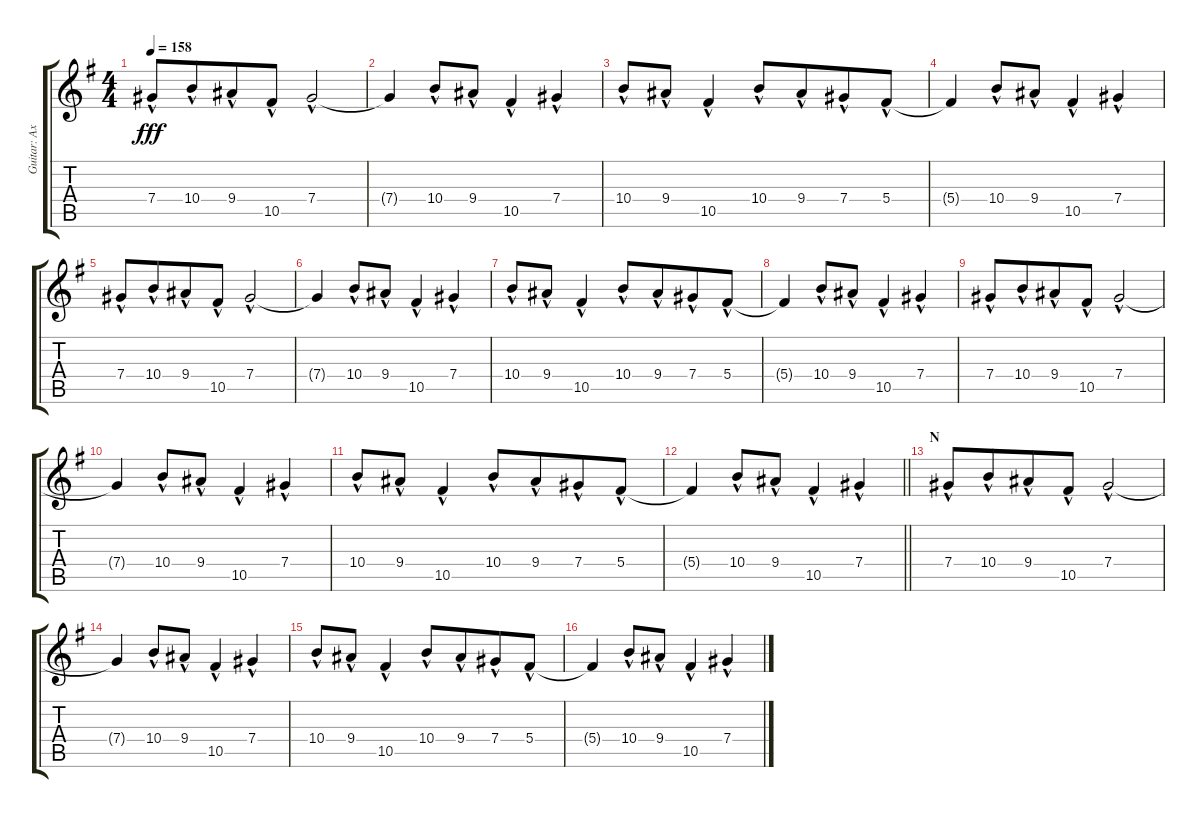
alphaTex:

\track ("Guitar: Axel" "Guitar: Ax") {instrument overdrivenguitar}
\staff {score tabs}
\tuning (Eb4 Bb3 Gb3 Db3 Ab2 Eb2) {hide}
\ts (4 4)
\tempo 158
\clef g2
\ks g
7.4{hac}.8{dy fff} 10.4{hac}.8{beam merge} 9.4{hac}.8 10.5{hac}.8 7.4{hac}.2 |
7.4{t}.4 10.4{hac}.8 9.4{hac}.8 10.5{hac}.4 7.4{hac}.4 |
10.4{hac}.8 9.4{hac}.8 10.5{hac}.4 10.4{hac}.8 9.4{hac}.8{beam merge} 7.4{hac}.8 5.4{hac}.8 |
5.4{t}.4 10.4{hac}.8 9.4{hac}.8 10.5{hac}.4 7.4{hac}.4 |
7.4{hac}.8 10.4{hac}.8{beam merge} 9.4{hac}.8 10.5{hac}.8 7.4{hac}.2 |
7.4{t}.4 10.4{hac}.8 9.4{hac}.8 10.5{hac}.4 7.4{hac}.4 |
10.4{hac}.8 9.4{hac}.8 10.5{hac}.4 10.4{hac}.8 9.4{hac}.8{beam merge} 7.4{hac}.8 5.4{hac}.8 |
5.4{t}.4 10.4{hac}.8 9.4{hac}.8 10.5{hac}.4 7.4{hac}.4 |
7.4{hac}.8 10.4{hac}.8{beam merge} 9.4{hac}.8 10.5{hac}.8 7.4{hac}.2 |
7.4{t}.4 10.4{hac}.8 9.4{hac}.8 10.5{hac}.4 7.4{hac}.4 |
10.4{hac}.8 9.4{hac}.8 10.5{hac}.4 10.4{hac}.8 9.4{hac}.8{beam merge} 7.4{hac}.8 5.4{hac}.8 |
\barLineRight lightlight
5.4{t}.4 10.4{hac}.8 9.4{hac}.8 10.5{hac}.4 7.4{hac}.4 |
\section ("" "N")
7.4{hac}.8 10.4{hac}.8{beam merge} 9.4{hac}.8 10.5{hac}.8 7.4{hac}.2 |
7.4{t}.4 10.4{hac}.8 9.4{hac}.8 10.5{hac}.4 7.4{hac}.4 |
10.4{hac}.8 9.4{hac}.8 10.5{hac}.4 10.4{hac}.8 9.4{hac}.8{beam merge} 7.4{hac}.8 5.4{hac}.8 |
5.4{t}.4 10.4{hac}.8 9.4{hac}.8 10.5{hac}.4 7.4{hac}.4
